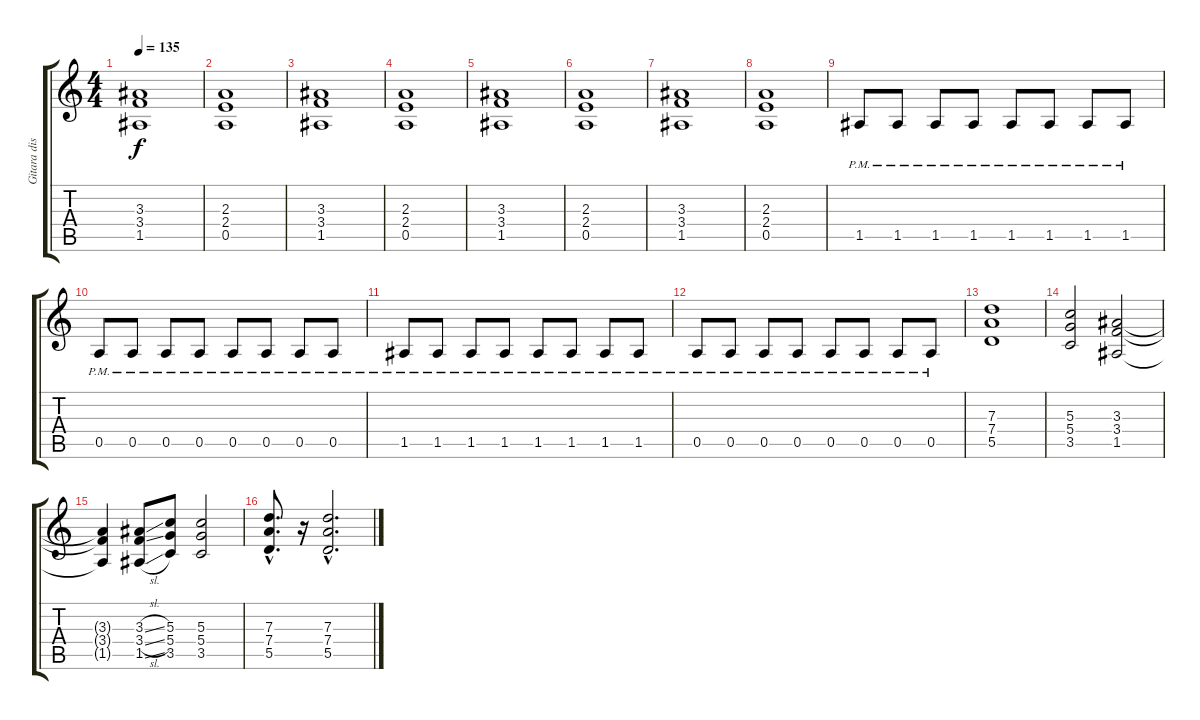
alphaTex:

\track ("Gitara disto 1" "Gitara dis") {instrument distortionguitar}
\staff {score tabs}
\tuning (E4 B3 G3 D3 A2 E2) {hide}
\ts (4 4)
\tempo 135
\clef g2
\ks c
(3.3 3.4 1.5).1{dy f} |
(2.3 2.4 0.5).1 |
(3.3 3.4 1.5).1 |
(2.3 2.4 0.5).1 |
(3.3 3.4 1.5).1 |
(2.3 2.4 0.5).1 |
(3.3 3.4 1.5).1 |
(2.3 2.4 0.5).1 |
1.5{pm}.8 1.5{pm}.8 1.5{pm}.8 1.5{pm}.8 1.5{pm}.8 1.5{pm}.8 1.5{pm}.8 1.5{pm}.8 |
0.5{pm}.8 0.5{pm}.8 0.5{pm}.8 0.5{pm}.8 0.5{pm}.8 0.5{pm}.8 0.5{pm}.8 0.5{pm}.8 |
1.5{pm}.8 1.5{pm}.8 1.5{pm}.8 1.5{pm}.8 1.5{pm}.8 1.5{pm}.8 1.5{pm}.8 1.5{pm}.8 |
0.5{pm}.8 0.5{pm}.8 0.5{pm}.8 0.5{pm}.8 0.5{pm}.8 0.5{pm}.8 0.5{pm}.8 0.5{pm}.8 |
(7.3 7.4 5.5).1 |
(5.3 5.4 3.5).2 (3.3 3.4 1.5).2 |
(3.3{t} 3.4{t} 1.5{t}).4 (3.3{sl} 3.4{sl} 1.5{sl}).8 (5.3 5.4 3.5).8 (5.3 5.4 3.5).2 |
(7.3{hac} 7.4{hac} 5.5{hac}).8{d} r.16 (7.3{hac} 7.4{hac} 5.5{hac}).2{d}
